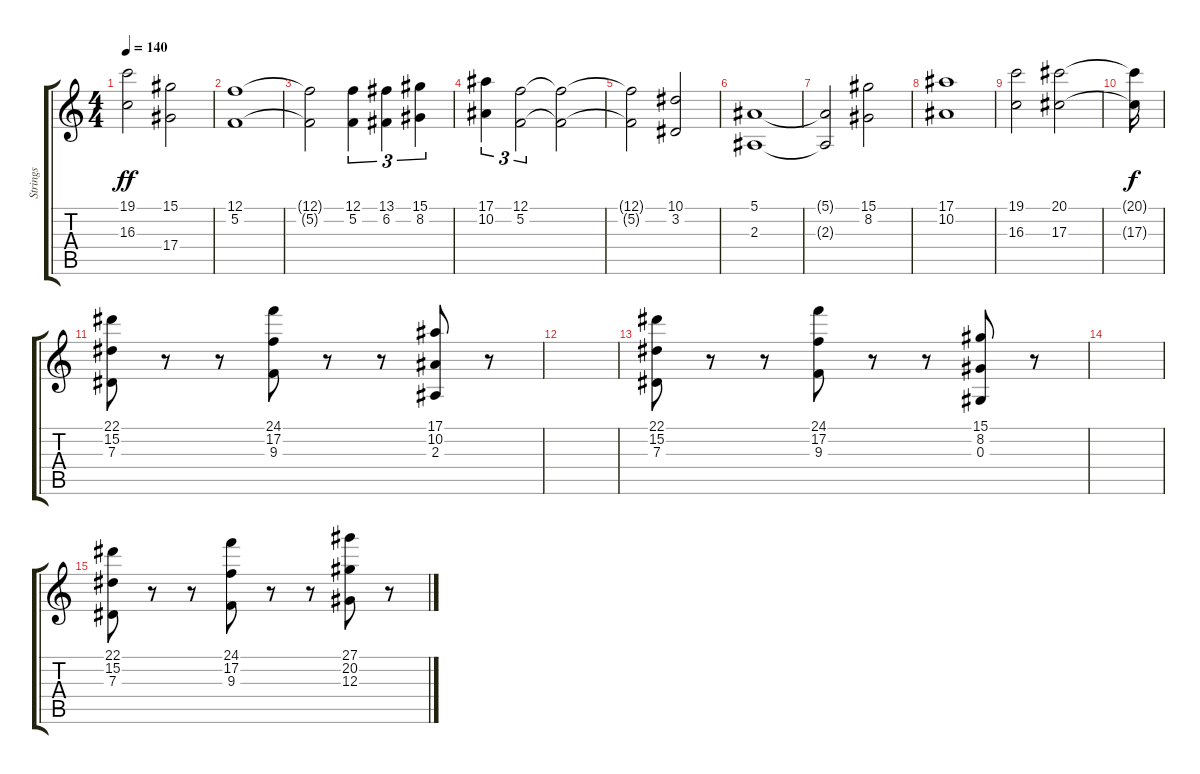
\track ("Strings" "Strings") {instrument synthstrings1}
\staff {score tabs}
\tuning (F4 C4 Ab3 Eb3 Bb2 Eb2) {hide}
\ts (4 4)
\tempo 140
\clef g2
\ks c
(19.1 16.3).2{dy ff} (15.1 17.4).2 |
(12.1 5.2).1 |
(12.1{t} 5.2{t}).2 (12.1 5.2).4{tu (3 2)} (13.1 6.2).4{tu (3 2)} (15.1 8.2).4{tu (3 2)} |
(17.1 10.2).4{tu (3 2)} (12.1 5.2).2{tu (3 2)} (12.1{t} 5.2{t}).2 |
(12.1{t} 5.2{t}).2 (10.1 3.2).2 |
(5.1 2.3).1 |
(5.1{t} 2.3{t}).2 (15.1 8.2).2 |
(17.1 10.2).1 |
(19.1 16.3).2 (20.1 17.3).2 |
(20.1{t} 17.3{t}).16{dy f} |
(22.1 15.2 7.3).8{volume 16 instrument stringensemble2} r.8 r.8 (24.1 17.2 9.3).8 r.8 r.8 (17.1 10.2 2.3).8 r.8 |
|
(22.1 15.2 7.3).8 r.8 r.8 (24.1 17.2 9.3).8 r.8 r.8 (15.1 8.2 0.3).8 r.8 |
|
(22.1 15.2 7.3).8 r.8 r.8 (24.1 17.2 9.3).8 r.8 r.8 (27.1 20.2 12.3).8 r.8
